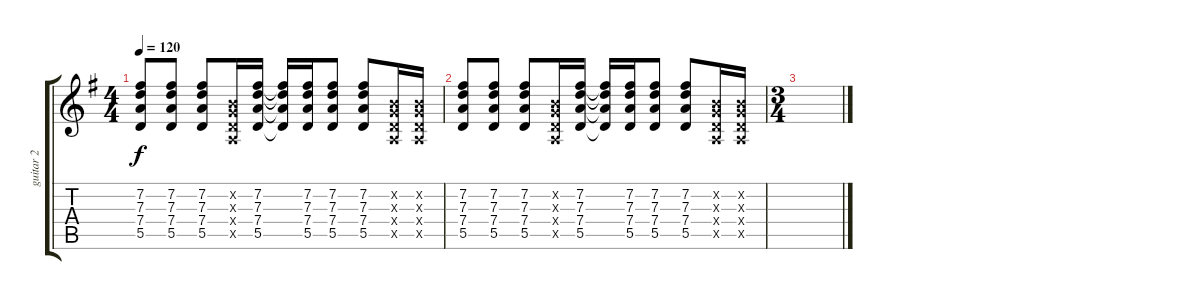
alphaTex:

\track ("guitar 2" "guitar 2") {instrument overdrivenguitar}
\staff {score tabs}
\tuning (E4 B3 G3 D3 A2 E2) {hide}
\ts (4 4)
\tempo 120
\clef g2
\ks g
(7.2 7.3 7.4 5.5).8{dy f} (7.2 7.3 7.4 5.5).8 (7.2 7.3 7.4 5.5).8 (0.2{x} 0.3{x} 0.4{x} 0.5{x}).16 (7.2 7.3 7.4 5.5).16 (7.2{t} 7.3{t} 7.4{t} 5.5{t}).16 (7.2 7.3 7.4 5.5).16 (7.2 7.3 7.4 5.5).8 (7.2 7.3 7.4 5.5).8 (0.2{x} 0.3{x} 0.4{x} 0.5{x}).16 (0.2{x} 0.3{x} 0.4{x} 0.5{x}).16 |
(7.2 7.3 7.4 5.5).8 (7.2 7.3 7.4 5.5).8 (7.2 7.3 7.4 5.5).8 (0.2{x} 0.3{x} 0.4{x} 0.5{x}).16 (7.2 7.3 7.4 5.5).16 (7.2{t} 7.3{t} 7.4{t} 5.5{t}).16 (7.2 7.3 7.4 5.5).16 (7.2 7.3 7.4 5.5).8 (7.2 7.3 7.4 5.5).8 (0.2{x} 0.3{x} 0.4{x} 0.5{x}).16 (0.2{x} 0.3{x} 0.4{x} 0.5{x}).16 |
\ts (3 4)
